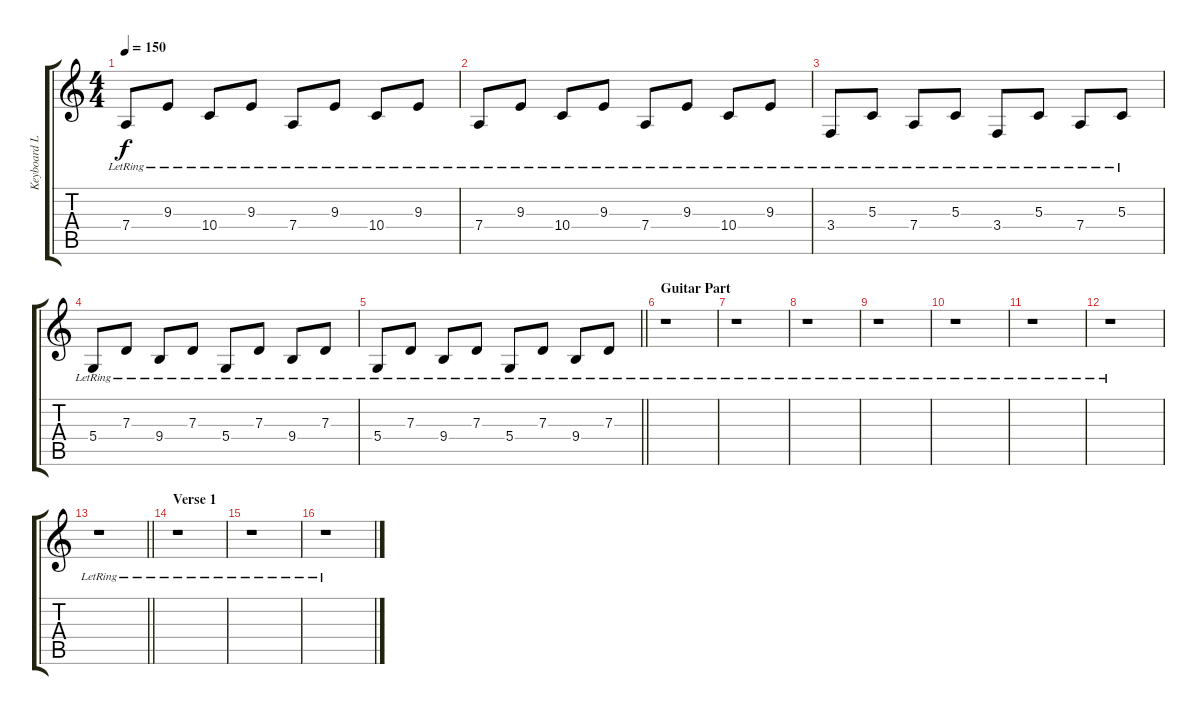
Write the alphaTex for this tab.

\track ("Keyboard Lead" "Keyboard L") {instrument harpsichord}
\staff {score tabs}
\tuning (E4 B3 G3 D3 A2 E2) {hide}
\ts (4 4)
\tempo 150
\clef g2
\ks c
7.4{lr}.8{dy f} 9.3{lr}.8 10.4{lr}.8 9.3{lr}.8 7.4{lr}.8 9.3{lr}.8 10.4{lr}.8 9.3{lr}.8 |
7.4{lr}.8 9.3{lr}.8 10.4{lr}.8 9.3{lr}.8 7.4{lr}.8 9.3{lr}.8 10.4{lr}.8 9.3{lr}.8 |
3.4{lr}.8 5.3{lr}.8 7.4{lr}.8 5.3{lr}.8 3.4{lr}.8 5.3{lr}.8 7.4{lr}.8 5.3{lr}.8 |
5.4{lr}.8 7.3{lr}.8 9.4{lr}.8 7.3{lr}.8 5.4{lr}.8 7.3{lr}.8 9.4{lr}.8 7.3{lr}.8 |
\barLineRight lightlight
5.4{lr}.8 7.3{lr}.8 9.4{lr}.8 7.3{lr}.8 5.4{lr}.8 7.3{lr}.8 9.4{lr}.8 7.3{lr}.8 |
\section ("" "Guitar Part")
r.1 |
r.1 |
r.1 |
r.1 |
r.1 |
r.1 |
r.1 |
\barLineRight lightlight
r.1 |
\section ("" "Verse 1")
r.1 |
r.1 |
r.1
